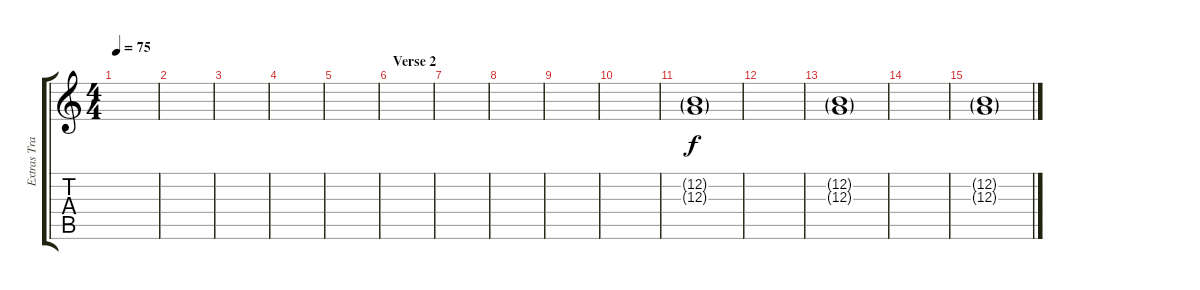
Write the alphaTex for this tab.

\track ("Extras Track" "Extras Tra") {instrument pad1newage}
\staff {score tabs}
\tuning (E4 B3 G3 D3 A2 E2) {hide}
\ts (4 4)
\tempo 75
\clef g2
\ks c
|
|
|
|
|
\section ("" "Verse 2")
|
|
|
|
|
(12.2{g} 12.3{g}).1{instrument pad1newage} |
|
(12.2{g} 12.3{g}).1{instrument pad1newage} |
|
(12.2{g} 12.3{g}).1{instrument pad1newage}
